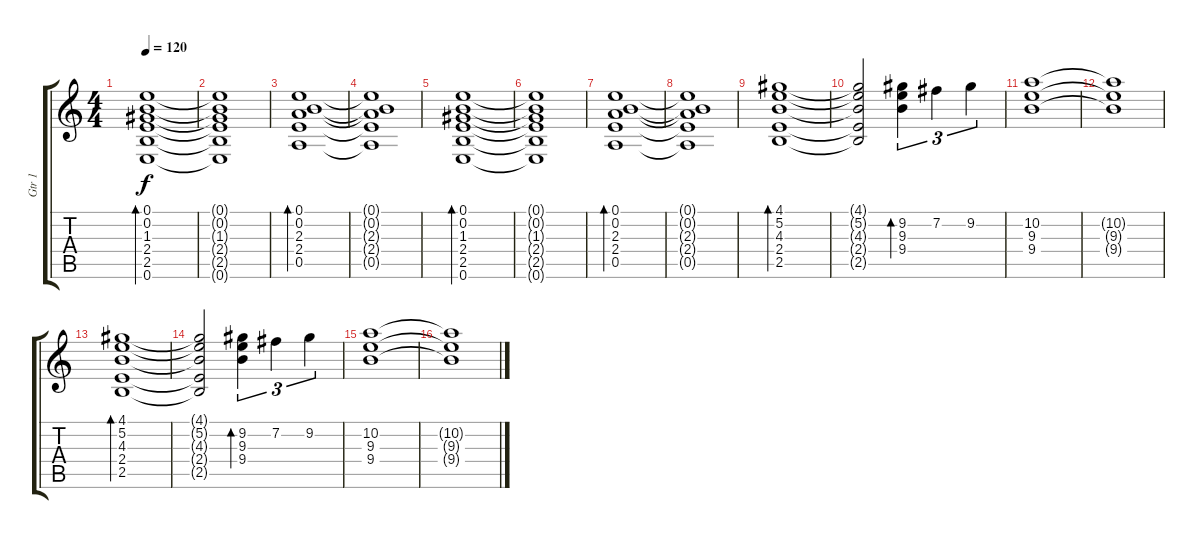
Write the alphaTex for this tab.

\track ("Gtr 1" "Gtr 1") {instrument electricguitarclean}
\staff {score tabs}
\tuning (E4 B3 G3 D3 A2 E2) {hide}
\ts (4 4)
\tempo 120
\clef g2
\ks c
(0.1 0.2 1.3 2.4 2.5 0.6).1{bd 120 dy f instrument electricguitarclean} |
(0.1{t} 0.2{t} 1.3{t} 2.4{t} 2.5{t} 0.6{t}).1 |
(0.1 0.2 2.3 2.4 0.5).1{bd 120} |
(0.1{t} 0.2{t} 2.3{t} 2.4{t} 0.5{t}).1 |
(0.1 0.2 1.3 2.4 2.5 0.6).1{bd 120} |
(0.1{t} 0.2{t} 1.3{t} 2.4{t} 2.5{t} 0.6{t}).1 |
(0.1 0.2 2.3 2.4 0.5).1{bd 120} |
(0.1{t} 0.2{t} 2.3{t} 2.4{t} 0.5{t}).1 |
(4.1 5.2 4.3 2.4 2.5).1{bd 120} |
(4.1{t} 5.2{t} 4.3{t} 2.4{t} 2.5{t}).2 (9.2 9.3 9.4).4{tu (3 2) bd 120} 7.2.4{tu (3 2)} 9.2.4{tu (3 2)} |
(10.2 9.3 9.4).1 |
(10.2{t} 9.3{t} 9.4{t}).1 |
(4.1 5.2 4.3 2.4 2.5).1{bd 120} |
(4.1{t} 5.2{t} 4.3{t} 2.4{t} 2.5{t}).2 (9.2 9.3 9.4).4{tu (3 2) bd 120} 7.2.4{tu (3 2)} 9.2.4{tu (3 2)} |
(10.2 9.3 9.4).1 |
(10.2{t} 9.3{t} 9.4{t}).1
